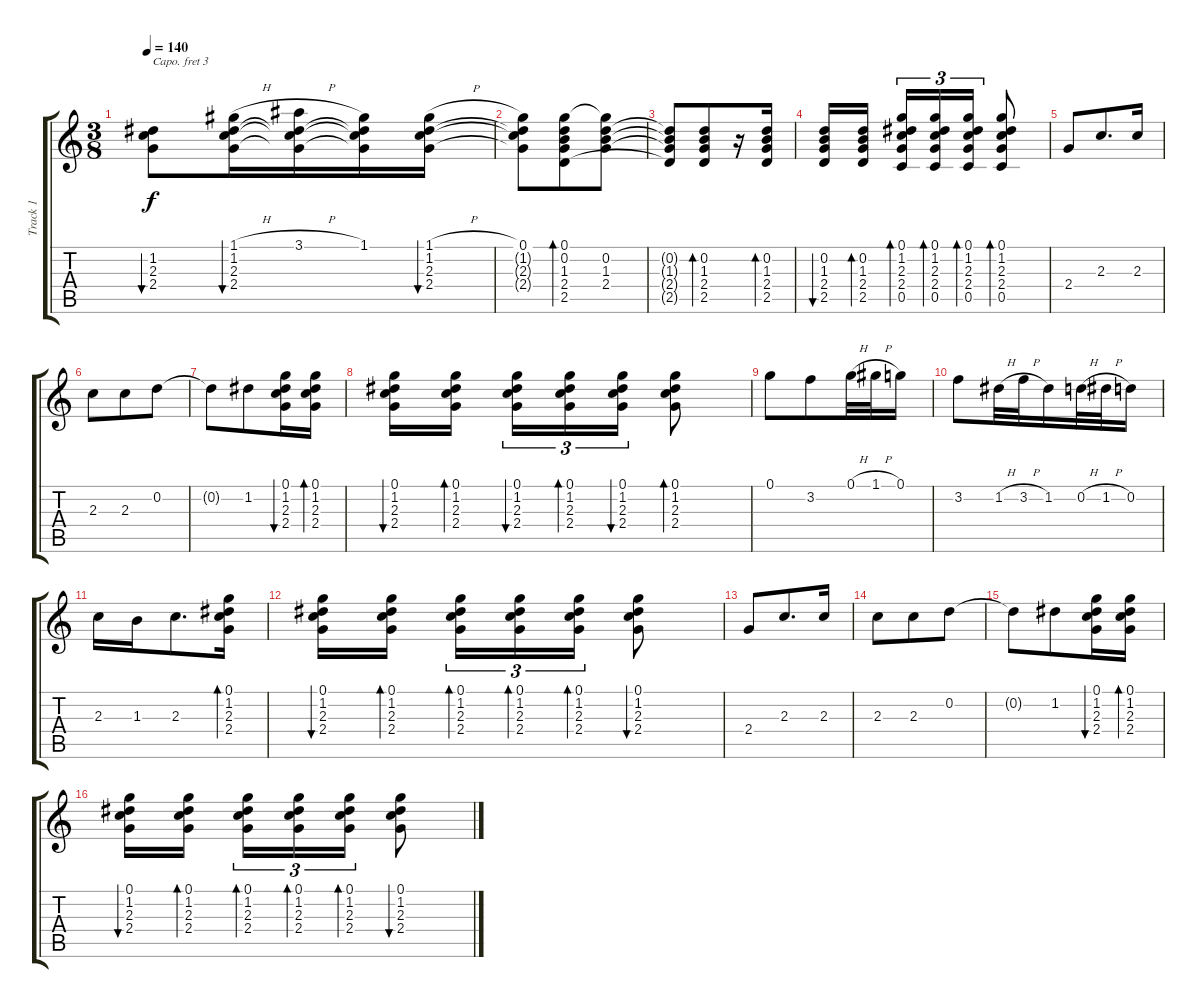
\track ("Track 1" "Track 1") {instrument acousticguitarnylon}
\staff {score tabs}
\capo 3
\tuning (E4 B3 G3 D3 A2 E2) {hide}
\ts (3 8)
\tempo 140
\clef g2
\ks c
(1.2 2.3 2.4).8{bu 30 dy f} (1.1{h} 1.2 2.3 2.4).16{bu 30} (3.1{h} 1.2{t} 2.3{t} 2.4{t}).16 (1.1 1.2{t} 2.3{t} 2.4{t}).16 (1.1{h} 1.2 2.3 2.4).16{bu 30} |
(0.1 1.2{t} 2.3{t} 2.4{t}).8 (0.1 0.2 1.3 2.4 2.5).8{bd 30} (0.1{t} 0.2 1.3 2.4).8 |
(0.2{t} 1.3{t} 2.4{t} 2.5{t}).8 (0.2 1.3 2.4 2.5).8{bd 30} r.16 (0.2 1.3 2.4 2.5).16{bd 30} |
(0.2 1.3 2.4 2.5).16{bu 30} (0.2 1.3 2.4 2.5).16{bd 30} (0.1 1.2 2.3 2.4 0.5).16{tu (3 2) bd 30} (0.1 1.2 2.3 2.4 0.5).16{tu (3 2) bd 30} (0.1 1.2 2.3 2.4 0.5).16{tu (3 2) bd 30} (0.1 1.2 2.3 2.4 0.5).8{bd 30} |
2.4.8 2.3.8{d} 2.3.16 |
2.3.8 2.3.8 0.2.8 |
0.2{t}.8 1.2.8 (0.1 1.2 2.3 2.4).16{bu 30} (0.1 1.2 2.3 2.4).16{bd 30} |
(0.1 1.2 2.3 2.4).16{bu 30} (0.1 1.2 2.3 2.4).16{bd 30} (0.1 1.2 2.3 2.4).16{tu (3 2) bu 30} (0.1 1.2 2.3 2.4).16{tu (3 2) bd 30} (0.1 1.2 2.3 2.4).16{tu (3 2) bu 30} (0.1 1.2 2.3 2.4).8{bd 30} |
0.1.8 3.2.8 0.1{h}.32 1.1{h}.32 0.1.16 |
3.2.8 1.2{h}.32 3.2{h}.32 1.2.16 0.2{h}.32 1.2{h}.32 0.2.16 |
2.3.16 1.3.16 2.3.8{d} (0.1 1.2 2.3 2.4).16{bd 30} |
(0.1 1.2 2.3 2.4).16{bu 30} (0.1 1.2 2.3 2.4).16{bd 30} (0.1 1.2 2.3 2.4).16{tu (3 2) bd 30} (0.1 1.2 2.3 2.4).16{tu (3 2) bd 30} (0.1 1.2 2.3 2.4).16{tu (3 2) bd 30} (0.1 1.2 2.3 2.4).8{bu 30} |
2.4.8 2.3.8{d} 2.3.16 |
2.3.8 2.3.8 0.2.8 |
0.2{t}.8 1.2.8 (0.1 1.2 2.3 2.4).16{bu 30} (0.1 1.2 2.3 2.4).16{bd 30} |
(0.1 1.2 2.3 2.4).16{bu 30} (0.1 1.2 2.3 2.4).16{bd 30} (0.1 1.2 2.3 2.4).16{tu (3 2) bd 30} (0.1 1.2 2.3 2.4).16{tu (3 2) bd 30} (0.1 1.2 2.3 2.4).16{tu (3 2) bd 30} (0.1 1.2 2.3 2.4).8{bu 30}
